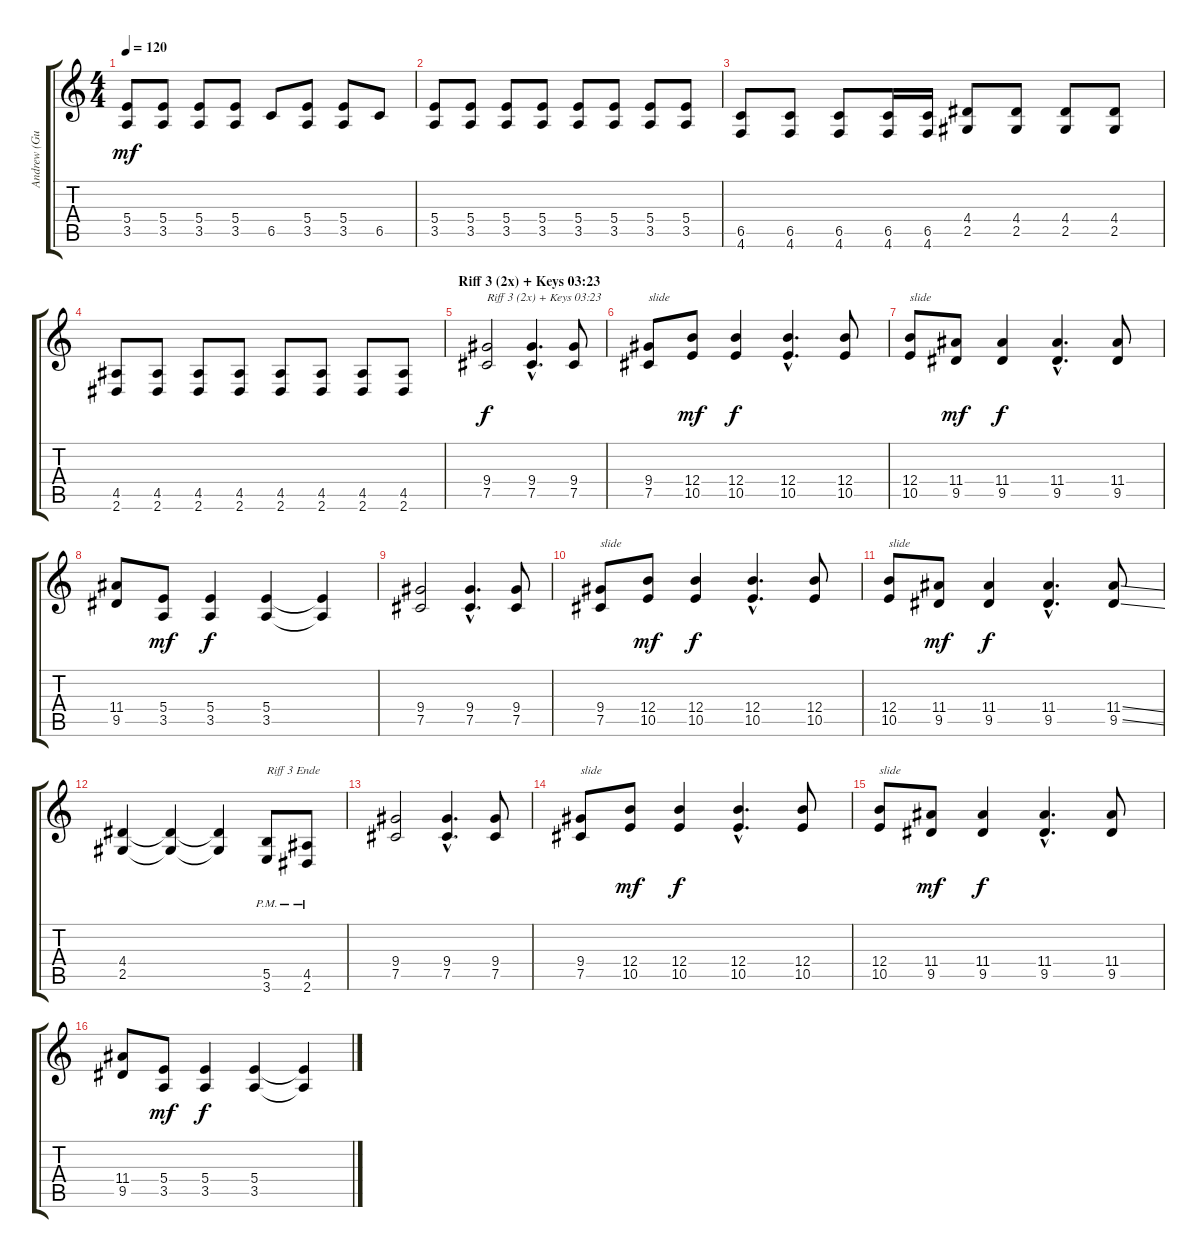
\track ("Andrew (Guitar right) tuned to C#" "Andrew (Gu") {instrument distortionguitar}
\staff {score tabs}
\tuning (Db4 Ab3 E3 B2 Gb2 Db2) {hide}
\ts (4 4)
\tempo 120
\clef g2
\ks c
(5.4 3.5).8{dy mf} (5.4 3.5).8 (5.4 3.5).8 (5.4 3.5).8 6.5.8 (5.4 3.5).8 (5.4 3.5).8 6.5.8 |
(5.4 3.5).8 (5.4 3.5).8 (5.4 3.5).8 (5.4 3.5).8 (5.4 3.5).8 (5.4 3.5).8 (5.4 3.5).8 (5.4 3.5).8 |
(6.5 4.6).8 (6.5 4.6).8 (6.5 4.6).8 (6.5 4.6).16 (6.5 4.6).16 (4.4 2.5).8 (4.4 2.5).8 (4.4 2.5).8 (4.4 2.5).8 |
(4.5 2.6).8 (4.5 2.6).8 (4.5 2.6).8 (4.5 2.6).8 (4.5 2.6).8 (4.5 2.6).8 (4.5 2.6).8 (4.5 2.6).8 |
\section ("" "Riff 3 (2x) + Keys 03:23")
(9.4 7.5).2{txt "Riff 3 (2x) + Keys 03:23" dy f} (9.4{hac} 7.5{hac}).4{d} (9.4 7.5).8 |
(9.4 7.5).8{txt "slide"} (12.4 10.5).8{dy mf} (12.4 10.5).4{dy f} (12.4{hac} 10.5{hac}).4{d} (12.4 10.5).8 |
(12.4 10.5).8{txt "slide"} (11.4 9.5).8{dy mf} (11.4 9.5).4{dy f} (11.4{hac} 9.5{hac}).4{d} (11.4 9.5).8 |
(11.4 9.5).8 (5.4 3.5).8{dy mf} (5.4 3.5).4{dy f} (5.4 3.5).4 (5.4{t} 3.5{t}).4 |
(9.4 7.5).2 (9.4{hac} 7.5{hac}).4{d} (9.4 7.5).8 |
(9.4 7.5).8{txt "slide"} (12.4 10.5).8{dy mf} (12.4 10.5).4{dy f} (12.4{hac} 10.5{hac}).4{d} (12.4 10.5).8 |
(12.4 10.5).8{txt "slide"} (11.4 9.5).8{dy mf} (11.4 9.5).4{dy f} (11.4{hac} 9.5{hac}).4{d} (11.4{ss} 9.5{ss}).8 |
(4.4 2.5).4 (4.4{t} 2.5{t}).4 (4.4{t} 2.5{t}).4 (5.5{pm} 3.6{pm}).8{txt "Riff 3 Ende"} (4.5{pm} 2.6{pm}).8 |
(9.4 7.5).2 (9.4{hac} 7.5{hac}).4{d} (9.4 7.5).8 |
(9.4 7.5).8{txt "slide"} (12.4 10.5).8{dy mf} (12.4 10.5).4{dy f} (12.4{hac} 10.5{hac}).4{d} (12.4 10.5).8 |
(12.4 10.5).8{txt "slide"} (11.4 9.5).8{dy mf} (11.4 9.5).4{dy f} (11.4{hac} 9.5{hac}).4{d} (11.4 9.5).8 |
(11.4 9.5).8 (5.4 3.5).8{dy mf} (5.4 3.5).4{dy f} (5.4 3.5).4 (5.4{t} 3.5{t}).4
